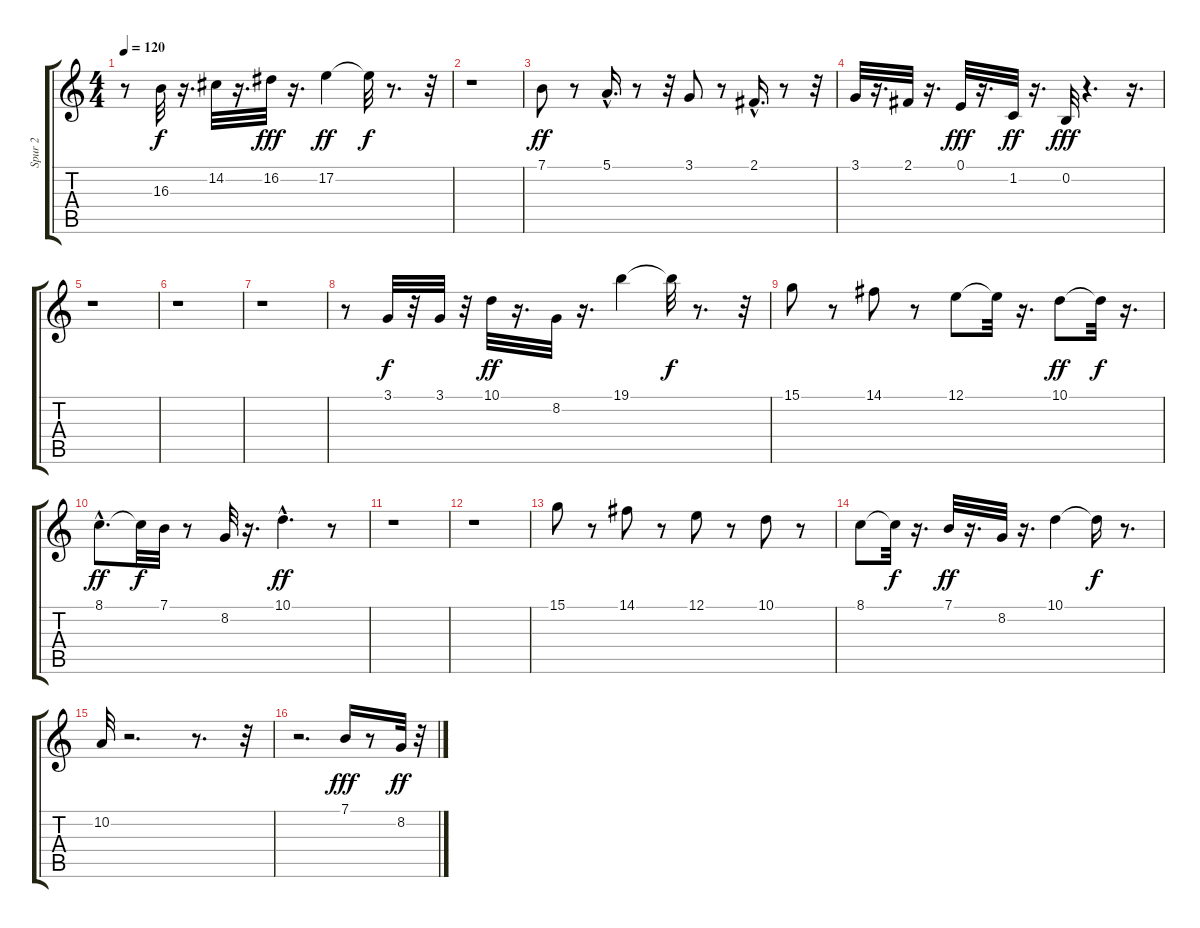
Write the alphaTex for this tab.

\track ("Spur 2" "Spur 2") {instrument trumpet}
\staff {score tabs}
\tuning (E4 B3 G3 D3 A2 E2) {hide}
\ts (4 4)
\tempo 120
\clef g2
\ks c
r.8{dy fff} 16.3.32{dy f} r.16{d} 14.2.32 r.16{d} 16.2.32{dy fff} r.16{d} 17.2.4{dy ff} 17.2{t}.32{dy f} r.8{d} r.32 |
r.1 |
7.1.8{dy ff} r.8 5.1{hac}.16{d} r.8 r.32 3.1.8 r.8 2.1{hac}.16{d} r.8 r.32 |
3.1.32 r.16{d} 2.1.32 r.16{d} 0.1.32{dy fff} r.16{d} 1.2.32{dy ff} r.16{d} 0.2.32{dy fff} r.4{d} r.16{d} |
r.1 |
r.1 |
r.1 |
r.8 3.1.32{dy f} r.32 3.1.32 r.32 10.1.32{dy ff} r.16{d} 8.2.32 r.16{d} 19.1.4 19.1{t}.32{dy f} r.8{d} r.32 |
15.1.8 r.8 14.1.8 r.8 12.1.8 12.1{t}.32 r.16{d} 10.1.8{dy ff} 10.1{t}.32{dy f} r.16{d} |
8.1{hac}.8{d dy ff} 8.1{t}.32{dy f} 7.1.32 r.8 8.2.32 r.16{d} 10.1{hac}.4{d dy ff} r.8 |
r.1 |
r.1 |
15.1.8 r.8 14.1.8 r.8 12.1.8 r.8 10.1.8 r.8 |
8.1.8 8.1{t}.32{dy f} r.16{d} 7.1.32{dy ff} r.16{d} 8.2.32 r.16{d} 10.1.4 10.1{t}.16{dy f} r.8{d} |
10.2.32 r.2{d} r.8{d} r.32 |
r.2{d} 7.1.16{dy fff instrument trumpet} r.8 8.2.32{dy ff} r.32
